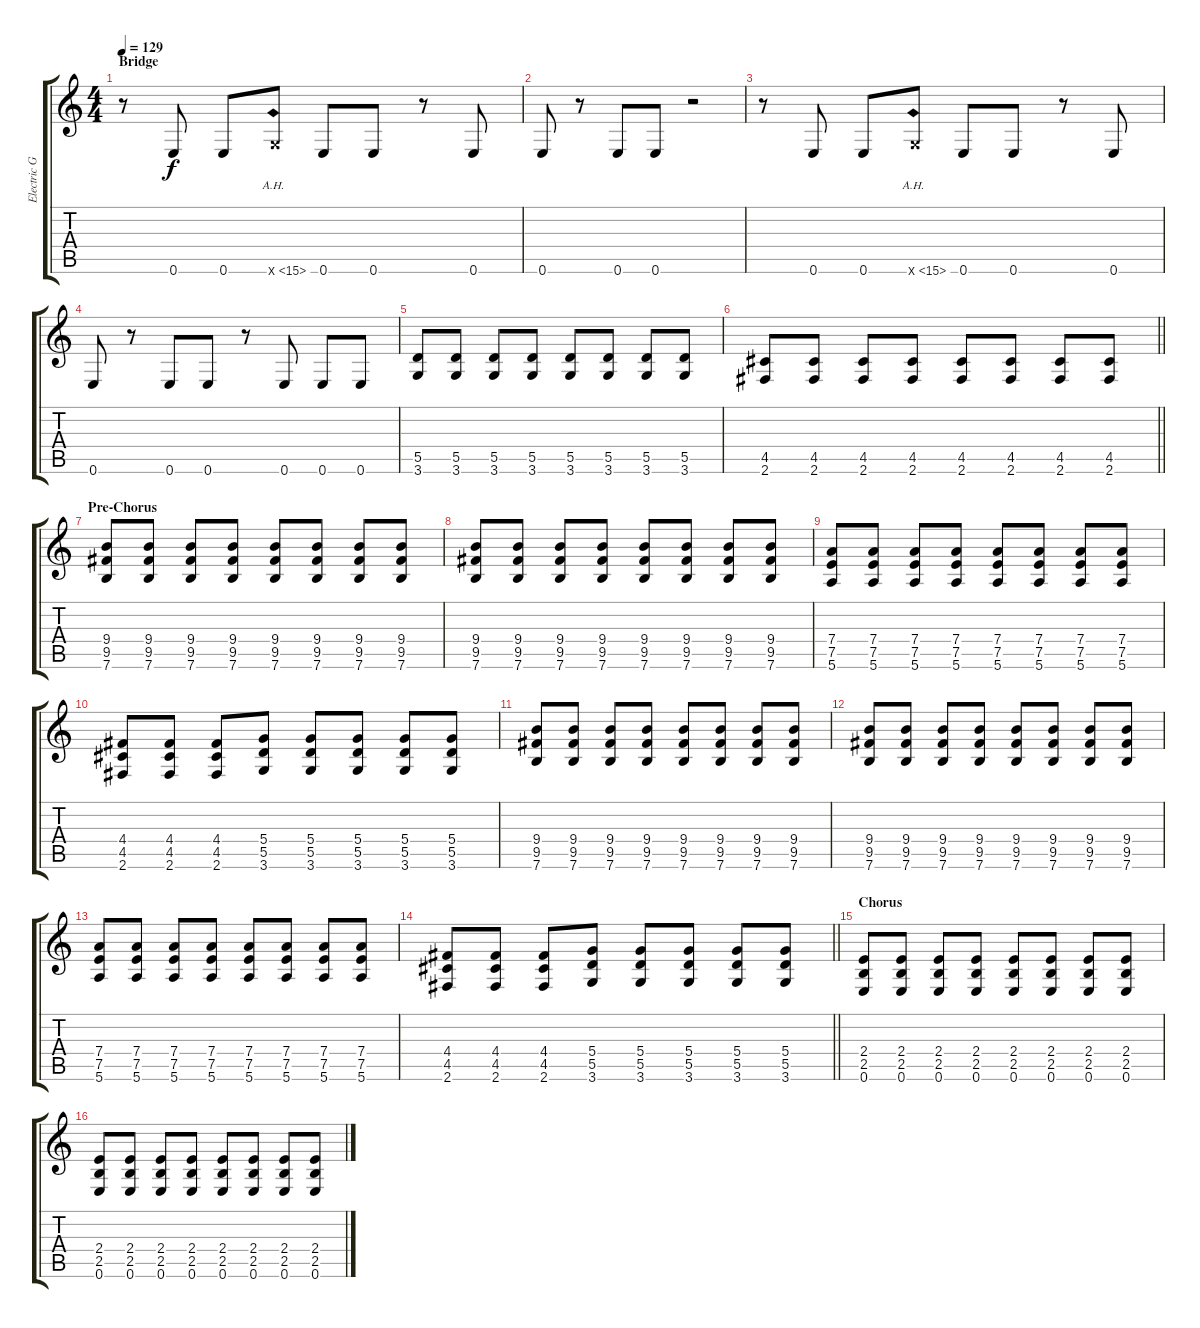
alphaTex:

\track ("Electric Guitar" "Electric G") {instrument overdrivenguitar}
\staff {score tabs}
\tuning (E4 B3 G3 D3 A2 E2) {hide}
\ts (4 4)
\section ("" "Bridge")
\tempo 129
\clef g2
\ks c
r.8{dy f} 0.6.8 0.6.8 3.6{ah 12 x}.8 0.6.8 0.6.8 r.8 0.6.8 |
0.6.8 r.8 0.6.8 0.6.8 r.2 |
r.8 0.6.8 0.6.8 3.6{ah 12 x}.8 0.6.8 0.6.8 r.8 0.6.8 |
0.6.8 r.8 0.6.8 0.6.8 r.8 0.6.8 0.6.8 0.6.8 |
(5.5 3.6).8 (5.5 3.6).8 (5.5 3.6).8 (5.5 3.6).8 (5.5 3.6).8 (5.5 3.6).8 (5.5 3.6).8 (5.5 3.6).8 |
\barLineRight lightlight
(4.5 2.6).8 (4.5 2.6).8 (4.5 2.6).8 (4.5 2.6).8 (4.5 2.6).8 (4.5 2.6).8 (4.5 2.6).8 (4.5 2.6).8 |
\section ("" "Pre-Chorus")
(9.4 9.5 7.6).8 (9.4 9.5 7.6).8 (9.4 9.5 7.6).8 (9.4 9.5 7.6).8 (9.4 9.5 7.6).8 (9.4 9.5 7.6).8 (9.4 9.5 7.6).8 (9.4 9.5 7.6).8 |
(9.4 9.5 7.6).8 (9.4 9.5 7.6).8 (9.4 9.5 7.6).8 (9.4 9.5 7.6).8 (9.4 9.5 7.6).8 (9.4 9.5 7.6).8 (9.4 9.5 7.6).8 (9.4 9.5 7.6).8 |
(7.4 7.5 5.6).8 (7.4 7.5 5.6).8 (7.4 7.5 5.6).8 (7.4 7.5 5.6).8 (7.4 7.5 5.6).8 (7.4 7.5 5.6).8 (7.4 7.5 5.6).8 (7.4 7.5 5.6).8 |
(4.4 4.5 2.6).8 (4.4 4.5 2.6).8 (4.4 4.5 2.6).8 (5.4 5.5 3.6).8 (5.4 5.5 3.6).8 (5.4 5.5 3.6).8 (5.4 5.5 3.6).8 (5.4 5.5 3.6).8 |
(9.4 9.5 7.6).8 (9.4 9.5 7.6).8 (9.4 9.5 7.6).8 (9.4 9.5 7.6).8 (9.4 9.5 7.6).8 (9.4 9.5 7.6).8 (9.4 9.5 7.6).8 (9.4 9.5 7.6).8 |
(9.4 9.5 7.6).8 (9.4 9.5 7.6).8 (9.4 9.5 7.6).8 (9.4 9.5 7.6).8 (9.4 9.5 7.6).8 (9.4 9.5 7.6).8 (9.4 9.5 7.6).8 (9.4 9.5 7.6).8 |
(7.4 7.5 5.6).8 (7.4 7.5 5.6).8 (7.4 7.5 5.6).8 (7.4 7.5 5.6).8 (7.4 7.5 5.6).8 (7.4 7.5 5.6).8 (7.4 7.5 5.6).8 (7.4 7.5 5.6).8 |
\barLineRight lightlight
(4.4 4.5 2.6).8 (4.4 4.5 2.6).8 (4.4 4.5 2.6).8 (5.4 5.5 3.6).8 (5.4 5.5 3.6).8 (5.4 5.5 3.6).8 (5.4 5.5 3.6).8 (5.4 5.5 3.6).8 |
\section ("" "Chorus")
(2.4 2.5 0.6).8 (2.4 2.5 0.6).8 (2.4 2.5 0.6).8 (2.4 2.5 0.6).8 (2.4 2.5 0.6).8 (2.4 2.5 0.6).8 (2.4 2.5 0.6).8 (2.4 2.5 0.6).8 |
(2.4 2.5 0.6).8 (2.4 2.5 0.6).8 (2.4 2.5 0.6).8 (2.4 2.5 0.6).8 (2.4 2.5 0.6).8 (2.4 2.5 0.6).8 (2.4 2.5 0.6).8 (2.4 2.5 0.6).8
